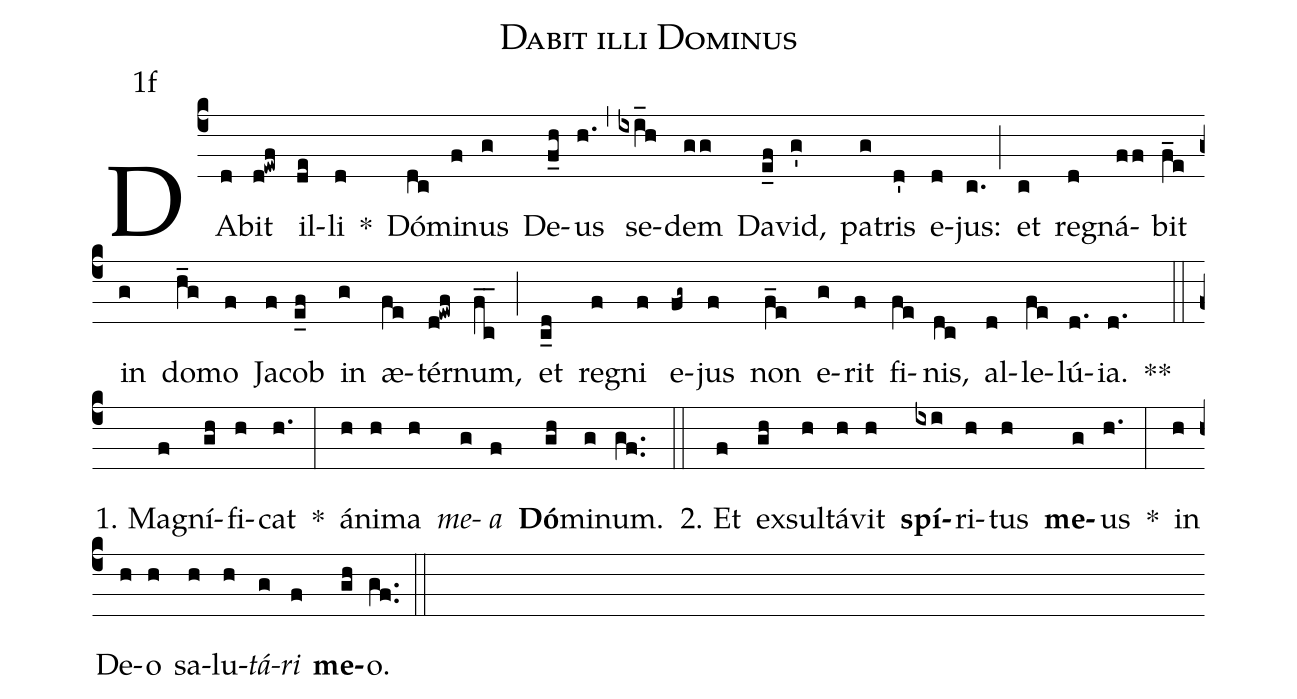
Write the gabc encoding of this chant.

name:Dabit illi Dominus;
office-part:Antiphona;
mode:1;
annotation: 1f;
%%
(c4) DA(d)bit(d!ewf) il(de)li(d) *() Dó(dc)mi(f)nus(g) De(f_h)us(h.) (,) se(ixi_h)dem(gg) Da(e_f)vid,(g') pa(g)tris(d') e(d)jus:(c.) (;) et(c) re(d)gná(ff)bit(f_e) in(g) do(h_g)mo(f) Ja(f)cob(e_f) in(g) æ(fe)tér(d!ewf)num,(fc__) (;) et(c_d) re(f)gni(f) e(fg~)jus(f) non(f_e) e(g)rit(f) fi(fe)nis,(dc) al(d)le(fe)lú(d.)ia.(d.) **(::) 1. Ma(f)gní(gh)fi(h)cat(h.) *(:) á(h)ni(h)ma(h) <i>me</i>(g)<i>a</i>(f) <b>Dó</b>(gh)mi(g)num.(gf..) (::)
2. Et(f) ex(gh)sul(h)tá(h)vit(h) <b>spí</b>(ixi)ri(h)tus(h) <b>me</b>(g)us(h.) *(:) in(h) De(h)o(h) sa(h)lu(h)<i>tá</i>(g)<i>ri</i>(f) <b>me</b>(gh)o.(gf..) (::)
